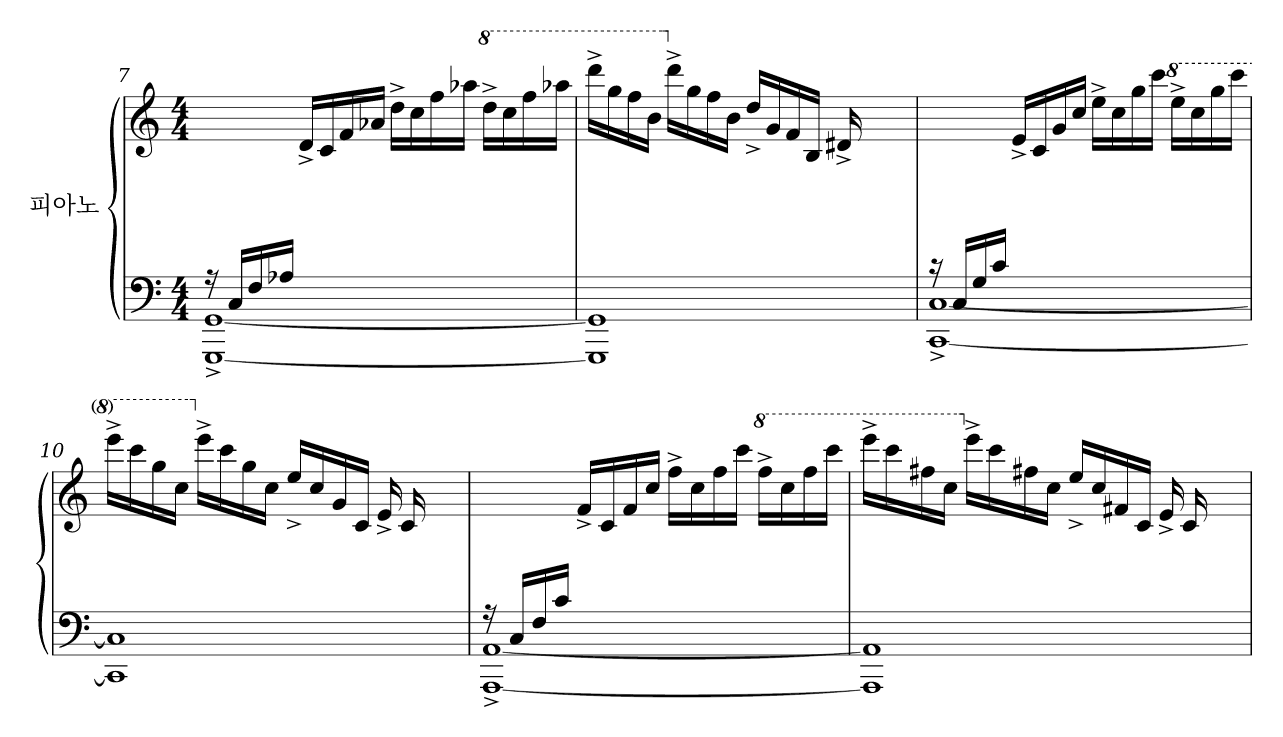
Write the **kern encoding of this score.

**kern	**kern
*part1	*part1
*staff2	*staff1
*I"피아노	*
*clefF4	*clefG2
*k[]	*k[]
*M4/4	*M4/4
=7	=7
*^	*
16r	[1GGG^ [1GG^	4ryy
16C/LL	.	.
16F/	.	.
16A-X/JJ	.	.
4ryy	.	16d^/LL
.	.	16c/
.	.	16f/
.	.	16a-X/JJ
2ryy	.	16dd^\LL
.	.	16cc\
.	.	16ff\
.	.	16aa-X\JJ
*	*	*8va
.	.	16ddd^\LL
.	.	16ccc\
.	.	16fff\
.	.	16aaa-X\JJ
=8	=8	=8
*	*	*^
2.ryy	1GGG] 1GG]	16dddd^\LL	2.ryy
.	.	16ggg\	.
.	.	16fff\	.
.	.	16bb\JJ	.
*	*	*X8va	*
.	.	16ddd^\LL	.
.	.	16gg\	.
.	.	16ff\	.
.	.	16b\JJ	.
.	.	16dd^/LL	.
.	.	16g/	.
.	.	16f/	.
.	.	16B/JJ	.
16ryy	.	16ryy	16d#X^/LL
16G/	.	16ryy	8.ryy
16F/	.	16ryy	.
16BB/JJ	.	16ryy	.
*	*	*v	*v
=9	=9	=9
16r	[1CC^ [1C^	4ryy
16C/LL	.	.
16G/	.	.
16c/JJ	.	.
4ryy	.	16e^/LL
.	.	16c/
.	.	16g/
.	.	16cc/JJ
2ryy	.	16ee^\LL
.	.	16cc\
.	.	16gg\
.	.	16ccc\JJ
*	*	*8va
.	.	16eee^\LL
.	.	16ccc\
.	.	16ggg\
.	.	16cccc\JJ
=10	=10	=10
*	*	*^
2.ryy	1CC] 1C]	16eeee^\LL	2.ryy
.	.	16cccc\	.
.	.	16ggg\	.
.	.	16ccc\JJ	.
*	*	*X8va	*
.	.	16eee^\LL	.
.	.	16ccc\	.
.	.	16gg\	.
.	.	16cc\JJ	.
.	.	16ee^/LL	.
.	.	16cc/	.
.	.	16g/	.
.	.	16c/JJ	.
8ryy	.	16ryy	16e^/LL
.	.	16ryy	16c/
16G/	.	16ryy	8ryy
16C/JJ	.	16ryy	.
*	*	*v	*v
=11	=11	=11
16r	[1AAA^ [1AA^	4ryy
16C/LL	.	.
16F/	.	.
16c/JJ	.	.
4ryy	.	16f^/LL
.	.	16c/
.	.	16f/
.	.	16cc/JJ
2ryy	.	16ff^\LL
.	.	16cc\
.	.	16ff\
.	.	16ccc\JJ
*	*	*8va
.	.	16fff^\LL
.	.	16ccc\
.	.	16fff\
.	.	16cccc\JJ
=12	=12	=12
*	*	*^
2.ryy	1AAA] 1AA]	16eeee^\LL	2.ryy
.	.	16cccc\	.
.	.	16fff#X\	.
.	.	16ccc\JJ	.
*	*	*X8va	*
.	.	16eee^\LL	.
.	.	16ccc\	.
.	.	16ff#X\	.
.	.	16cc\JJ	.
.	.	16ee^/LL	.
.	.	16cc/	.
.	.	16f#X/	.
.	.	16c/JJ	.
8ryy	.	16ryy	16e^/LL
.	.	16ryy	16c/
16F#X/	.	16ryy	8ryy
16C/JJ	.	16ryy	.
*v	*v	*	*
*	*v	*v
=	=
*-	*-
